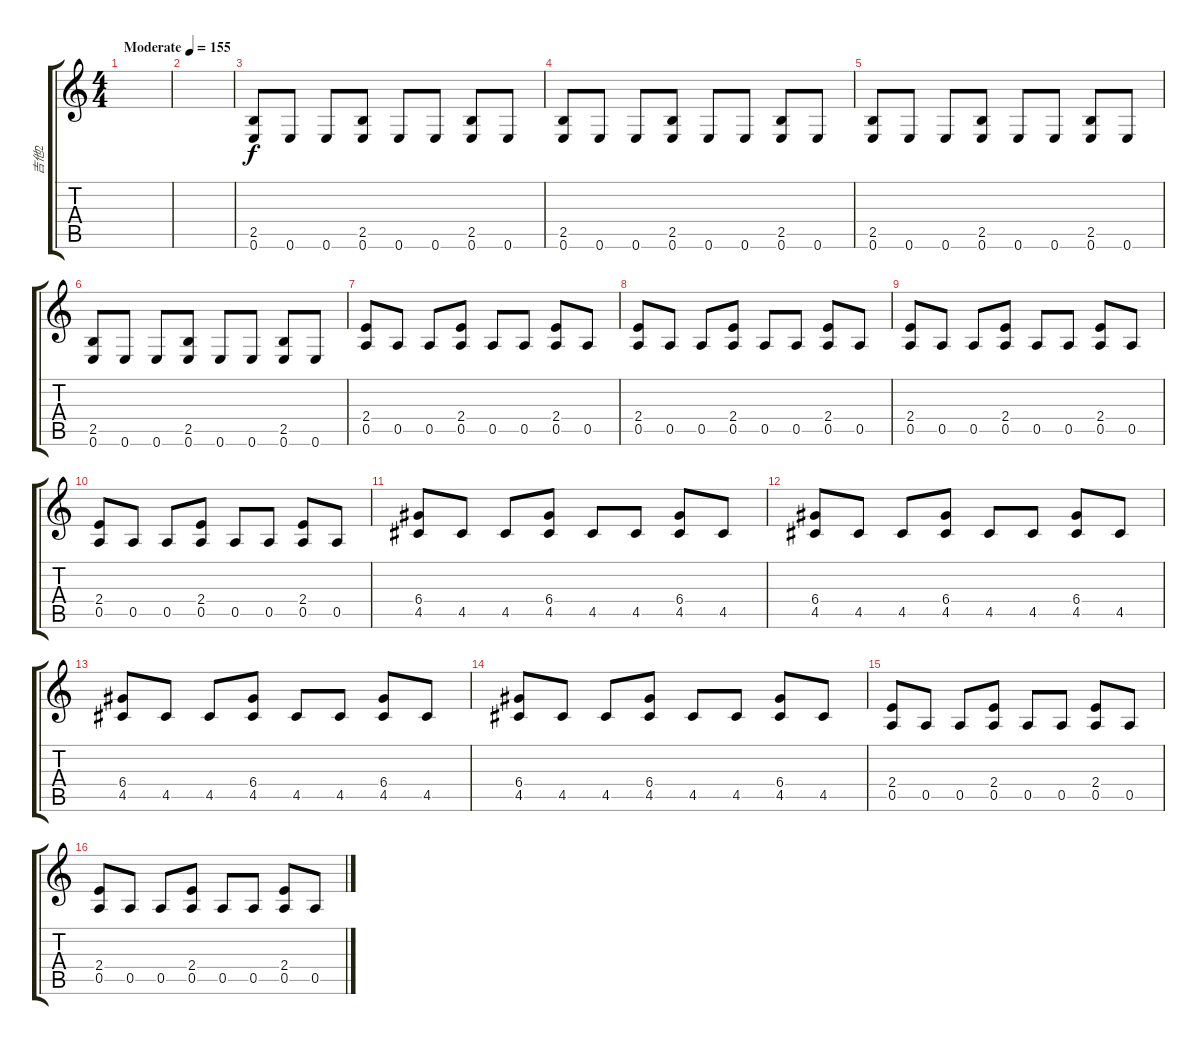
\track ("吉他2" "吉他2") {instrument distortionguitar}
\staff {score tabs}
\tuning (E4 B3 G3 D3 A2 E2) {hide}
\ts (4 4)
\tempo (155 "Moderate")
\clef g2
\ks c
|
|
(2.5 0.6).8 0.6.8 0.6.8 (2.5 0.6).8 0.6.8 0.6.8 (2.5 0.6).8 0.6.8 |
(2.5 0.6).8 0.6.8 0.6.8 (2.5 0.6).8 0.6.8 0.6.8 (2.5 0.6).8 0.6.8 |
(2.5 0.6).8 0.6.8 0.6.8 (2.5 0.6).8 0.6.8 0.6.8 (2.5 0.6).8 0.6.8 |
(2.5 0.6).8 0.6.8 0.6.8 (2.5 0.6).8 0.6.8 0.6.8 (2.5 0.6).8 0.6.8 |
(2.4 0.5).8 0.5.8 0.5.8 (2.4 0.5).8 0.5.8 0.5.8 (2.4 0.5).8 0.5.8 |
(2.4 0.5).8 0.5.8 0.5.8 (2.4 0.5).8 0.5.8 0.5.8 (2.4 0.5).8 0.5.8 |
(2.4 0.5).8 0.5.8 0.5.8 (2.4 0.5).8 0.5.8 0.5.8 (2.4 0.5).8 0.5.8 |
(2.4 0.5).8 0.5.8 0.5.8 (2.4 0.5).8 0.5.8 0.5.8 (2.4 0.5).8 0.5.8 |
(6.4 4.5).8 4.5.8 4.5.8 (6.4 4.5).8 4.5.8 4.5.8 (6.4 4.5).8 4.5.8 |
(6.4 4.5).8 4.5.8 4.5.8 (6.4 4.5).8 4.5.8 4.5.8 (6.4 4.5).8 4.5.8 |
(6.4 4.5).8 4.5.8 4.5.8 (6.4 4.5).8 4.5.8 4.5.8 (6.4 4.5).8 4.5.8 |
(6.4 4.5).8 4.5.8 4.5.8 (6.4 4.5).8 4.5.8 4.5.8 (6.4 4.5).8 4.5.8 |
(2.4 0.5).8 0.5.8 0.5.8 (2.4 0.5).8 0.5.8 0.5.8 (2.4 0.5).8 0.5.8 |
(2.4 0.5).8 0.5.8 0.5.8 (2.4 0.5).8 0.5.8 0.5.8 (2.4 0.5).8 0.5.8
